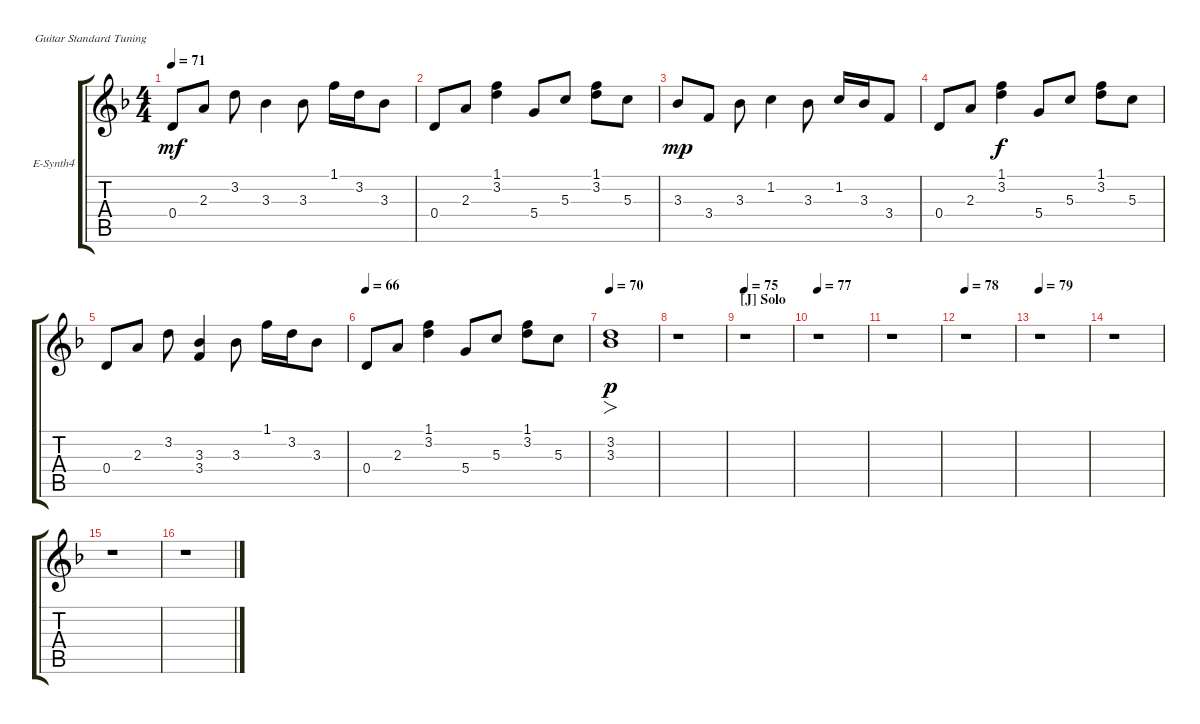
\bracketExtendMode groupsimilarinstruments
\firstSystemTrackNameOrientation horizontal
\otherSystemsTrackNameOrientation horizontal
\track ("Claude Schnell 4" "E-Synth4") {instrument acousticguitarsteel}
\staff {score tabs}
\tuning (E4 B3 G3 D3 A2 E2)
\ts (4 4)
\tempo 71
\clef g2
\scale
0.333333
\ks dminor
0.4.8{dy mf} 2.3.8 3.2.8 3.3.4 3.3.8 1.1.16 3.2.16 3.3.8 |
\scale
0.333333 0.4.8 2.3.8 (3.2 1.1).4 5.4.8 5.3.8 (3.2 1.1).8 5.3.8 |
\scale
0.333333 3.3.8{dy mp} 3.4.8 3.3.8 1.2.4 3.3.8 1.2.16 3.3.16 3.4.8 |
\scale
0.333333 0.4.8 2.3.8 (3.2 1.1).4{dy f} 5.4.8 5.3.8 (3.2 1.1).8 5.3.8 |
\scale
0.333333 0.4.8 2.3.8 3.2.8 (3.3 3.4).4 3.3.8 1.1.16 3.2.16 3.3.8 |
\tempo 66
\scale
0.333333 0.4.8 2.3.8 (3.2 1.1).4 5.4.8 5.3.8 (3.2 1.1).8 5.3.8 |
\tempo 70
\scale
0.333333 (3.3 3.2).1{fo dy p} |
\scale
0.333333 r.1 |
\section ("J" "Solo")
\tempo 75
\scale
0.333333 r.1 |
\tempo 77
\scale
0.333333 r.1 |
\scale
0.333333 r.1 |
\tempo 78
\scale
0.333333 r.1 |
\tempo 79
\scale
0.333333 r.1 |
\scale
0.333333 r.1 |
\scale
0.333333 r.1 |
\scale
0.333333 r.1
